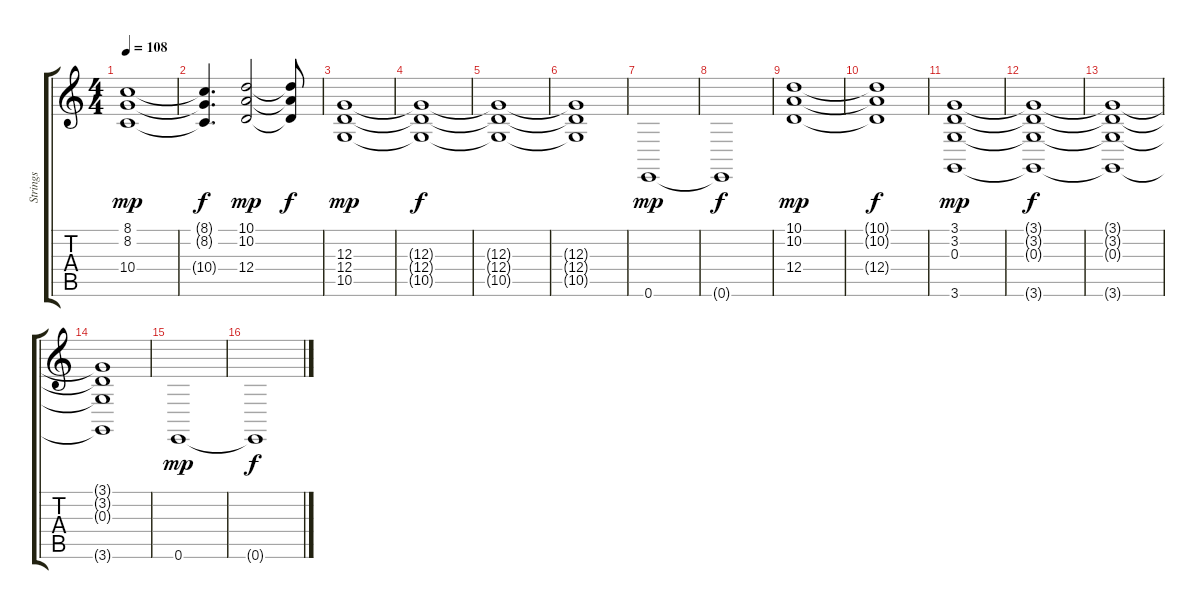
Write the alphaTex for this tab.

\track ("Strings             " "Strings   ") {instrument stringensemble1}
\staff {score tabs}
\tuning (E4 B3 G3 D3 A2 E2) {hide}
\ts (4 4)
\tempo 108
\clef g2
\ks c
(8.1 8.2 10.4).1{dy mp} |
(8.1{t} 8.2{t} 10.4{t}).4{d dy f} (10.1 10.2 12.4).2{dy mp} (10.1{t} 10.2{t} 12.4{t}).8{dy f} |
(12.3 12.4 10.5).1{dy mp} |
(12.3{t} 12.4{t} 10.5{t}).1{dy f} |
(12.3{t} 12.4{t} 10.5{t}).1 |
(12.3{t} 12.4{t} 10.5{t}).1 |
0.6.1{dy mp} |
0.6{t}.1{dy f} |
(10.1 10.2 12.4).1{dy mp} |
(10.1{t} 10.2{t} 12.4{t}).1{dy f} |
(3.1 3.2 0.3 3.6).1{dy mp} |
(3.1{t} 3.2{t} 0.3{t} 3.6{t}).1{dy f} |
(3.1{t} 3.2{t} 0.3{t} 3.6{t}).1 |
(3.1{t} 3.2{t} 0.3{t} 3.6{t}).1 |
0.6.1{dy mp} |
0.6{t}.1{dy f}
